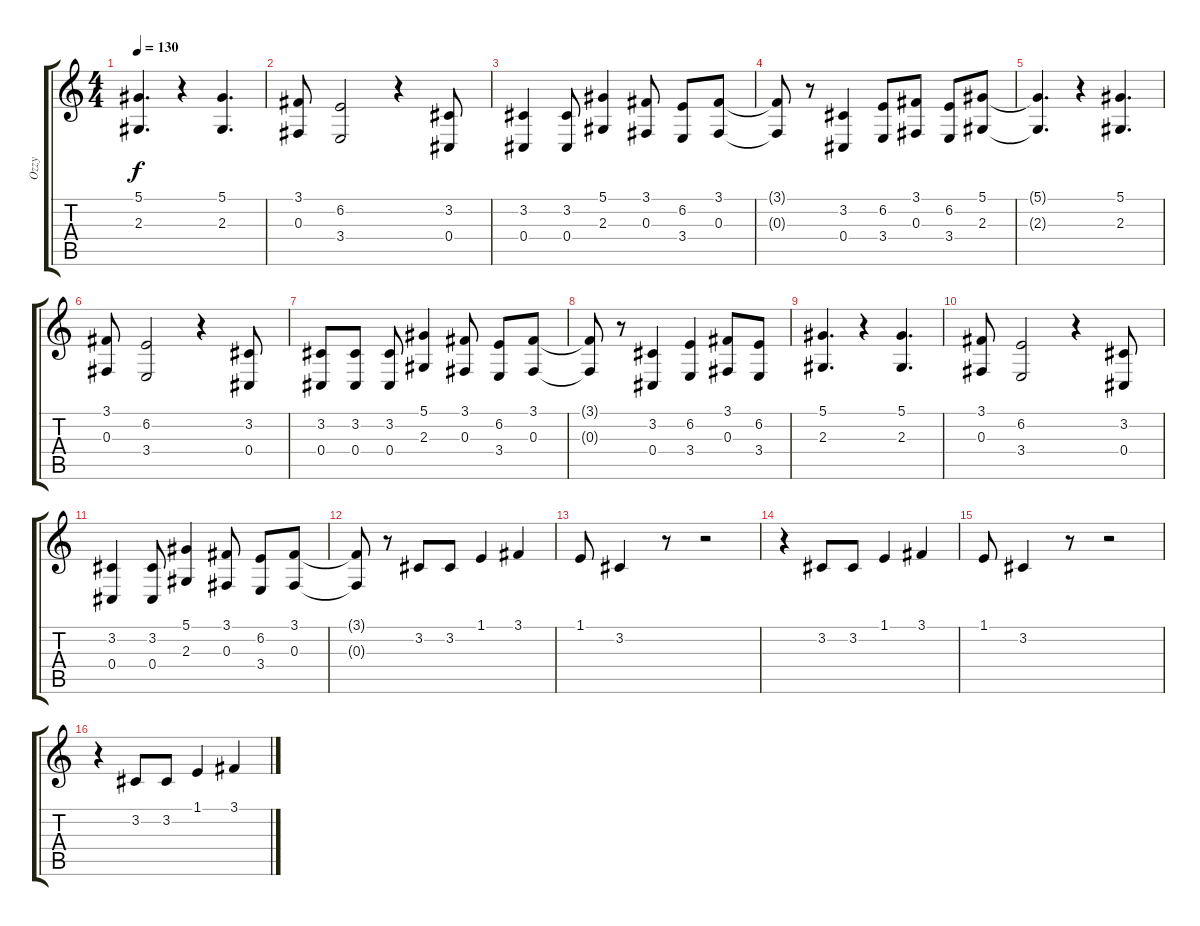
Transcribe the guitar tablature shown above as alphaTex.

\track ("Ozzy" "Ozzy") {instrument flute}
\staff {score tabs}
\tuning (Eb4 Bb3 Gb3 Db3 Ab2 Db2) {hide}
\ts (4 4)
\tempo 130
\clef g2
\ks c
(5.1 2.3).4{d dy f} r.4 (5.1 2.3).4{d} |
(3.1 0.3).8 (6.2 3.4).2 r.4 (3.2 0.4).8 |
(3.2 0.4).4 (3.2 0.4).8 (5.1 2.3).4 (3.1 0.3).8 (6.2 3.4).8 (3.1 0.3).8 |
(3.1{t} 0.3{t}).8 r.8 (3.2 0.4).4 (6.2 3.4).8 (3.1 0.3).8 (6.2 3.4).8 (5.1 2.3).8 |
(5.1{t} 2.3{t}).4{d} r.4 (5.1 2.3).4{d} |
(3.1 0.3).8 (6.2 3.4).2 r.4 (3.2 0.4).8 |
(3.2 0.4).8 (3.2 0.4).8 (3.2 0.4).8 (5.1 2.3).4 (3.1 0.3).8 (6.2 3.4).8 (3.1 0.3).8 |
(3.1{t} 0.3{t}).8 r.8 (3.2 0.4).4 (6.2 3.4).4 (3.1 0.3).8 (6.2 3.4).8 |
(5.1 2.3).4{d} r.4 (5.1 2.3).4{d} |
(3.1 0.3).8 (6.2 3.4).2 r.4 (3.2 0.4).8 |
(3.2 0.4).4 (3.2 0.4).8 (5.1 2.3).4 (3.1 0.3).8 (6.2 3.4).8 (3.1 0.3).8 |
(3.1{t} 0.3{t}).8 r.8 3.2.8 3.2.8 1.1.4 3.1.4 |
1.1.8 3.2.4 r.8 r.2 |
r.4 3.2.8 3.2.8 1.1.4 3.1.4 |
1.1.8 3.2.4 r.8 r.2 |
r.4 3.2.8 3.2.8 1.1.4 3.1.4
